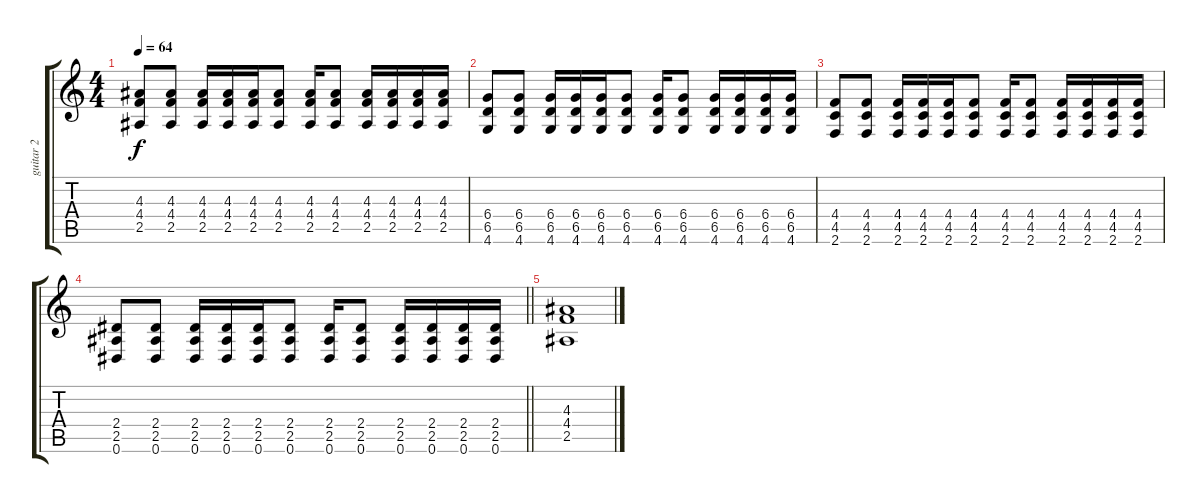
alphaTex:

\track ("guitar 2" "guitar 2") {instrument distortionguitar}
\staff {score tabs}
\tuning (Eb4 Bb3 Gb3 Db3 Ab2 Eb2) {hide}
\ts (4 4)
\tempo 64
\clef g2
\ks c
(4.3 4.4 2.5).8{dy f} (4.3 4.4 2.5).8 (4.3 4.4 2.5).16 (4.3 4.4 2.5).16 (4.3 4.4 2.5).16 (4.3 4.4 2.5).8 (4.3 4.4 2.5).16 (4.3 4.4 2.5).8 (4.3 4.4 2.5).16 (4.3 4.4 2.5).16 (4.3 4.4 2.5).16 (4.3 4.4 2.5).16 |
(6.4 6.5 4.6).8 (6.4 6.5 4.6).8 (6.4 6.5 4.6).16 (6.4 6.5 4.6).16 (6.4 6.5 4.6).16 (6.4 6.5 4.6).8 (6.4 6.5 4.6).16 (6.4 6.5 4.6).8 (6.4 6.5 4.6).16 (6.4 6.5 4.6).16 (6.4 6.5 4.6).16 (6.4 6.5 4.6).16 |
(4.4 4.5 2.6).8 (4.4 4.5 2.6).8 (4.4 4.5 2.6).16 (4.4 4.5 2.6).16 (4.4 4.5 2.6).16 (4.4 4.5 2.6).8 (4.4 4.5 2.6).16 (4.4 4.5 2.6).8 (4.4 4.5 2.6).16 (4.4 4.5 2.6).16 (4.4 4.5 2.6).16 (4.4 4.5 2.6).16 |
\barLineRight lightlight
(2.4 2.5 0.6).8 (2.4 2.5 0.6).8 (2.4 2.5 0.6).16 (2.4 2.5 0.6).16 (2.4 2.5 0.6).16 (2.4 2.5 0.6).8 (2.4 2.5 0.6).16 (2.4 2.5 0.6).8 (2.4 2.5 0.6).16 (2.4 2.5 0.6).16 (2.4 2.5 0.6).16 (2.4 2.5 0.6).16 |
(4.3 4.4 2.5).1
